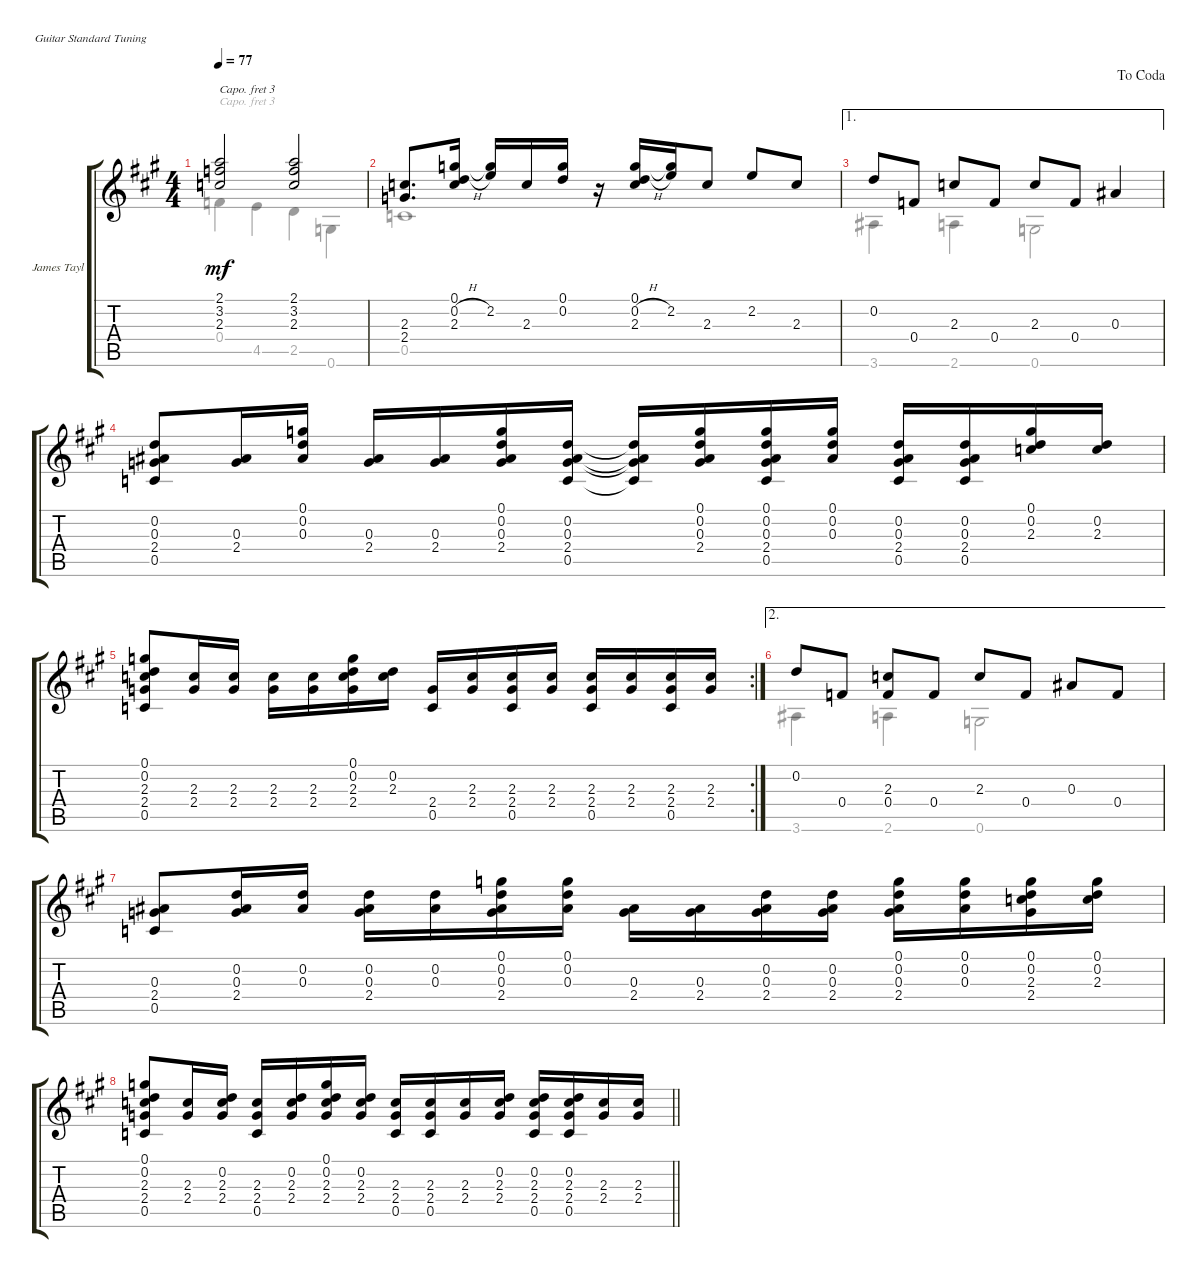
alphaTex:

\bracketExtendMode groupsimilarinstruments
\firstSystemTrackNameOrientation horizontal
\otherSystemsTrackNameOrientation horizontal
\track ("James Taylor (Guitar)" "James Tayl") {instrument acousticguitarsteel}
\staff {score tabs}
\capo 3
\tuning (E4 B3 G3 D3 A2 E2)
\voice
\ts (4 4)
\tempo 77
\clef g2
\ks a
(2.1 3.2 2.3).2{dy mf} (2.1 3.2 2.3).2 |
(2.3 2.4).8{d} (0.1 0.2{h} 2.3).16 (0.1{t} 2.2).16 2.3.16 (0.1 0.2).16 r.16 (0.1 0.2{h} 2.3).16 (0.1{t} 2.2).16 2.3.8 2.2.8 2.3.8 |
\ae 1
\jump dacoda
0.2.8 0.4.8 2.3.8 0.4.8 2.3.8 0.4.8 0.3.4 |
(0.2 0.3 2.4 0.5).8 (0.3 2.4).16 (0.1 0.2 0.3).16 (0.3 2.4).16 (0.3 2.4).16 (0.1 0.2 0.3 2.4).16 (0.2 0.3 2.4 0.5).16 (0.2{t} 0.3{t} 2.4{t} 0.5{t}).16 (0.1 0.2 0.3 2.4).16 (0.1 0.2 0.3 2.4 0.5).16 (0.1 0.2 0.3).16 (0.2 0.3 2.4 0.5).16 (0.2 0.3 2.4 0.5).16 (0.1 0.2 2.3).16 (0.2 2.3).16 |
\rc 2
(0.1 0.2 2.3 2.4 0.5).8 (2.3 2.4).16 (2.3 2.4).16 (2.3 2.4).16 (2.3 2.4).16 (0.1 0.2 2.3 2.4).16 (0.2 2.3).16 (2.4 0.5).16 (2.3 2.4).16 (2.3 2.4 0.5).16 (2.3 2.4).16 (2.3 2.4 0.5).16 (2.3 2.4).16 (2.3 2.4 0.5).16 (2.3 2.4).16 |
\ae 2
0.2.8 0.4.8 (2.3 0.4).8 0.4.8 2.3.8 0.4.8 0.3.8 0.4.8 |
(0.3 2.4 0.5).8 (0.2 0.3 2.4).16 (0.2 0.3).16 (0.2 0.3 2.4).16 (0.2 0.3).16 (0.1 0.2 0.3 2.4).16 (0.1 0.2 0.3).16 (0.3 2.4).16 (0.3 2.4).16 (0.2 0.3 2.4).16 (0.2 0.3 2.4).16 (0.1 0.2 0.3 2.4).16 (0.1 0.2 0.3).16 (0.1 0.2 2.3 2.4).16 (0.1 0.2 2.3).16 |
\barLineRight lightlight
(0.1 0.2 2.3 2.4 0.5).8 (2.3 2.4).16 (0.2 2.3 2.4).16 (2.3 2.4 0.5).16 (0.2 2.3 2.4).16 (0.1 0.2 2.3 2.4).16 (0.2 2.3 2.4).16 (2.3 2.4 0.5).16 (2.3 2.4 0.5).16 (2.3 2.4).16 (0.2 2.3 2.4).16 (0.2 2.3 2.4 0.5).16 (0.2 2.3 2.4 0.5).16 (2.3 2.4).16 (2.3 2.4).16
\voice
\clef g2
\ottava regular
\simile none
\ks a
0.4.4{dy mf} 4.5.4 2.5.4 0.6.4 |
0.5.1 |
3.6.4 2.6.4 0.6.2 |
|
|
3.6.4 2.6.4 0.6.2 |
|
\barLineRight lightlight
